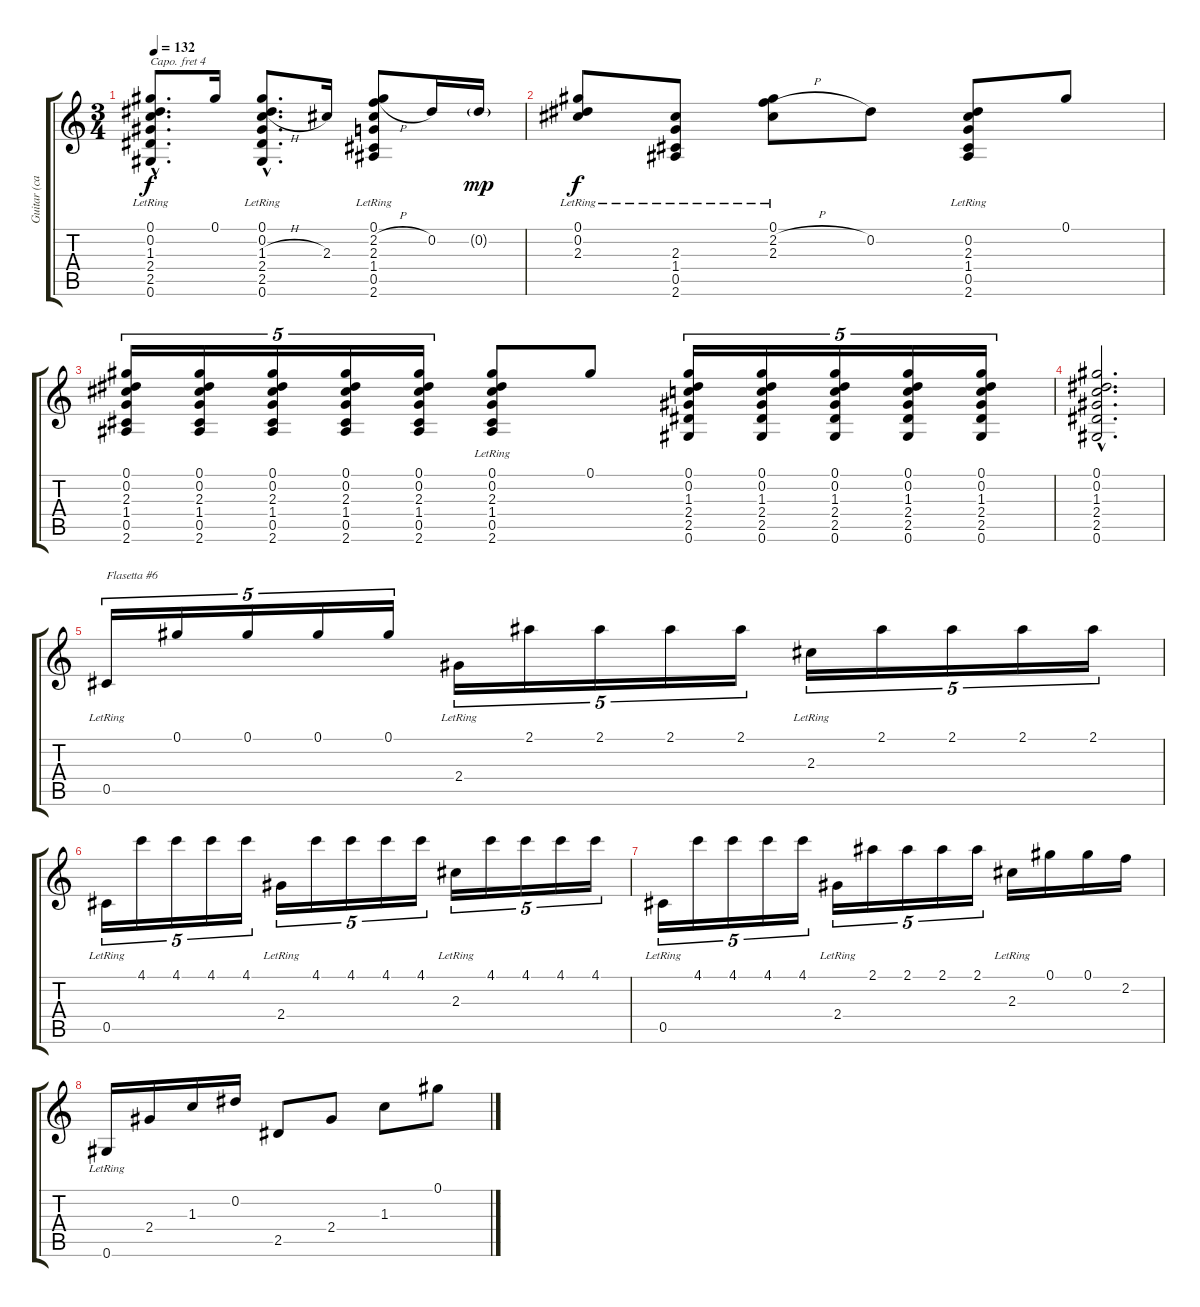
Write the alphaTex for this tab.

\track ("Guitar (capo @ 4)" "Guitar (ca") {instrument acousticguitarnylon}
\staff {score tabs}
\capo 4
\tuning (E4 B3 G3 D3 A2 E2) {hide}
\ts (3 4)
\tempo 132
\clef g2
\ks c
(0.1{hac} 0.2{hac lr} 1.3{hac lr} 2.4{hac lr} 2.5{hac lr} 0.6{hac lr}).8{d dy f} 0.1.16 (0.1{hac lr} 0.2{hac lr} 1.3{h hac} 2.4{hac lr} 2.5{hac lr} 0.6{hac lr}).8{d} 2.3.16 (0.1{lr} 2.2{h} 2.3{lr} 1.4{lr} 0.5{lr} 2.6{lr}).8 0.2.16 0.2{g}.16{dy mp} |
(0.1{lr} 0.2{lr} 2.3{lr}).8{dy f} (2.3 1.4{lr} 0.5{lr} 2.6{lr}).8 (0.1{lr} 2.2{h} 2.3{lr}).8 0.2.8 (0.2{lr} 2.3{lr} 1.4{lr} 0.5{lr} 2.6{lr}).8 0.1.8 |
(0.1 0.2 2.3 1.4 0.5 2.6).16{tu (5 4)} (0.1 0.2 2.3 1.4 0.5 2.6).16{tu (5 4)} (0.1 0.2 2.3 1.4 0.5 2.6).16{tu (5 4)} (0.1 0.2 2.3 1.4 0.5 2.6).16{tu (5 4)} (0.1 0.2 2.3 1.4 0.5 2.6).16{tu (5 4)} (0.1 0.2{lr} 2.3{lr} 1.4{lr} 0.5{lr} 2.6{lr}).8 0.1.8 (0.1 0.2 1.3 2.4 2.5 0.6).16{tu (5 4)} (0.1 0.2 1.3 2.4 2.5 0.6).16{tu (5 4)} (0.1 0.2 1.3 2.4 2.5 0.6).16{tu (5 4)} (0.1 0.2 1.3 2.4 2.5 0.6).16{tu (5 4)} (0.1 0.2 1.3 2.4 2.5 0.6).16{tu (5 4)} |
(0.1{hac} 0.2{hac} 1.3{hac} 2.4{hac} 2.5{hac} 0.6{hac}).2{d} |
0.5{lr}.16{tu (5 4) txt "Flasetta #6"} 0.1.16{tu (5 4)} 0.1.16{tu (5 4)} 0.1.16{tu (5 4)} 0.1.16{tu (5 4)} 2.4{lr}.16{tu (5 4)} 2.1.16{tu (5 4)} 2.1.16{tu (5 4)} 2.1.16{tu (5 4)} 2.1.16{tu (5 4)} 2.3{lr}.16{tu (5 4)} 2.1.16{tu (5 4)} 2.1.16{tu (5 4)} 2.1.16{tu (5 4)} 2.1.16{tu (5 4)} |
0.5{lr}.16{tu (5 4)} 4.1.16{tu (5 4)} 4.1.16{tu (5 4)} 4.1.16{tu (5 4)} 4.1.16{tu (5 4)} 2.4{lr}.16{tu (5 4)} 4.1.16{tu (5 4)} 4.1.16{tu (5 4)} 4.1.16{tu (5 4)} 4.1.16{tu (5 4)} 2.3{lr}.16{tu (5 4)} 4.1.16{tu (5 4)} 4.1.16{tu (5 4)} 4.1.16{tu (5 4)} 4.1.16{tu (5 4)} |
0.5{lr}.16{tu (5 4)} 4.1.16{tu (5 4)} 4.1.16{tu (5 4)} 4.1.16{tu (5 4)} 4.1.16{tu (5 4)} 2.4{lr}.16{tu (5 4)} 2.1.16{tu (5 4)} 2.1.16{tu (5 4)} 2.1.16{tu (5 4)} 2.1.16{tu (5 4)} 2.3{lr}.16 0.1.16 0.1.16 2.2.16 |
0.6{lr}.16 2.4.16 1.3.16 0.2.16 2.5.8 2.4.8 1.3.8 0.1.8
